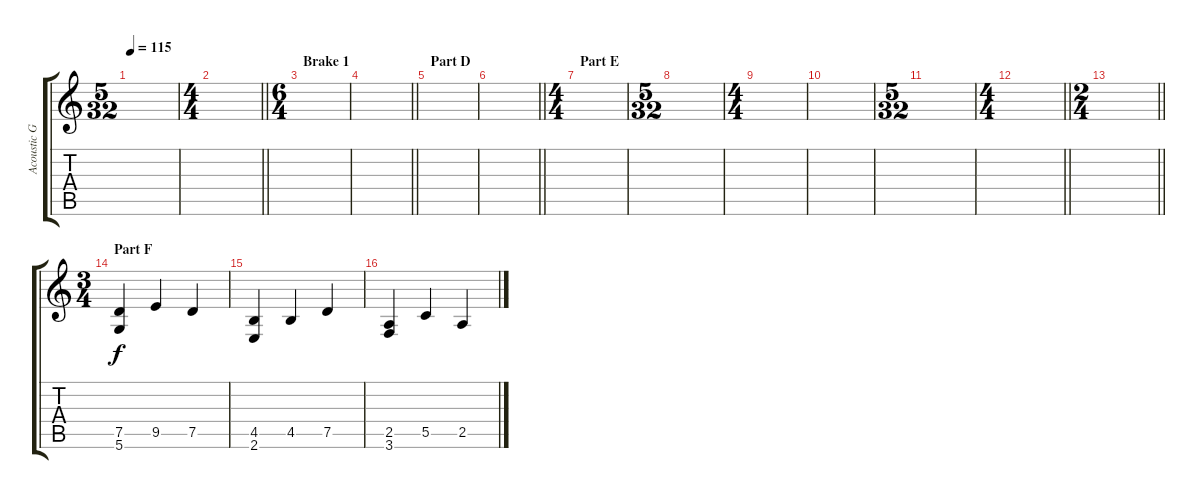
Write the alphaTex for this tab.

\track ("Acoustic Guitar 2" "Acoustic G") {instrument acousticguitarsteel}
\staff {score tabs}
\tuning (D4 A3 F3 C3 G2 D2) {hide}
\ts (5 32)
\tempo 115
\clef g2
\ks c
|
\ts (4 4)
\barLineRight lightlight
|
\ts (6 4)
\section ("" "Brake 1")
|
\barLineRight lightlight
|
\section ("" "Part D")
|
\barLineRight lightlight
|
\ts (4 4)
\section ("" "Part E")
|
\ts (5 32)
|
\ts (4 4)
|
|
\ts (5 32)
|
\ts (4 4)
\barLineRight lightlight
|
\ts (2 4)
\barLineRight lightlight
|
\ts (3 4)
\section ("" "Part F")
(7.5 5.6).4 9.5.4 7.5.4 |
(4.5 2.6).4 4.5.4 7.5.4 |
(2.5 3.6).4 5.5.4 2.5.4
